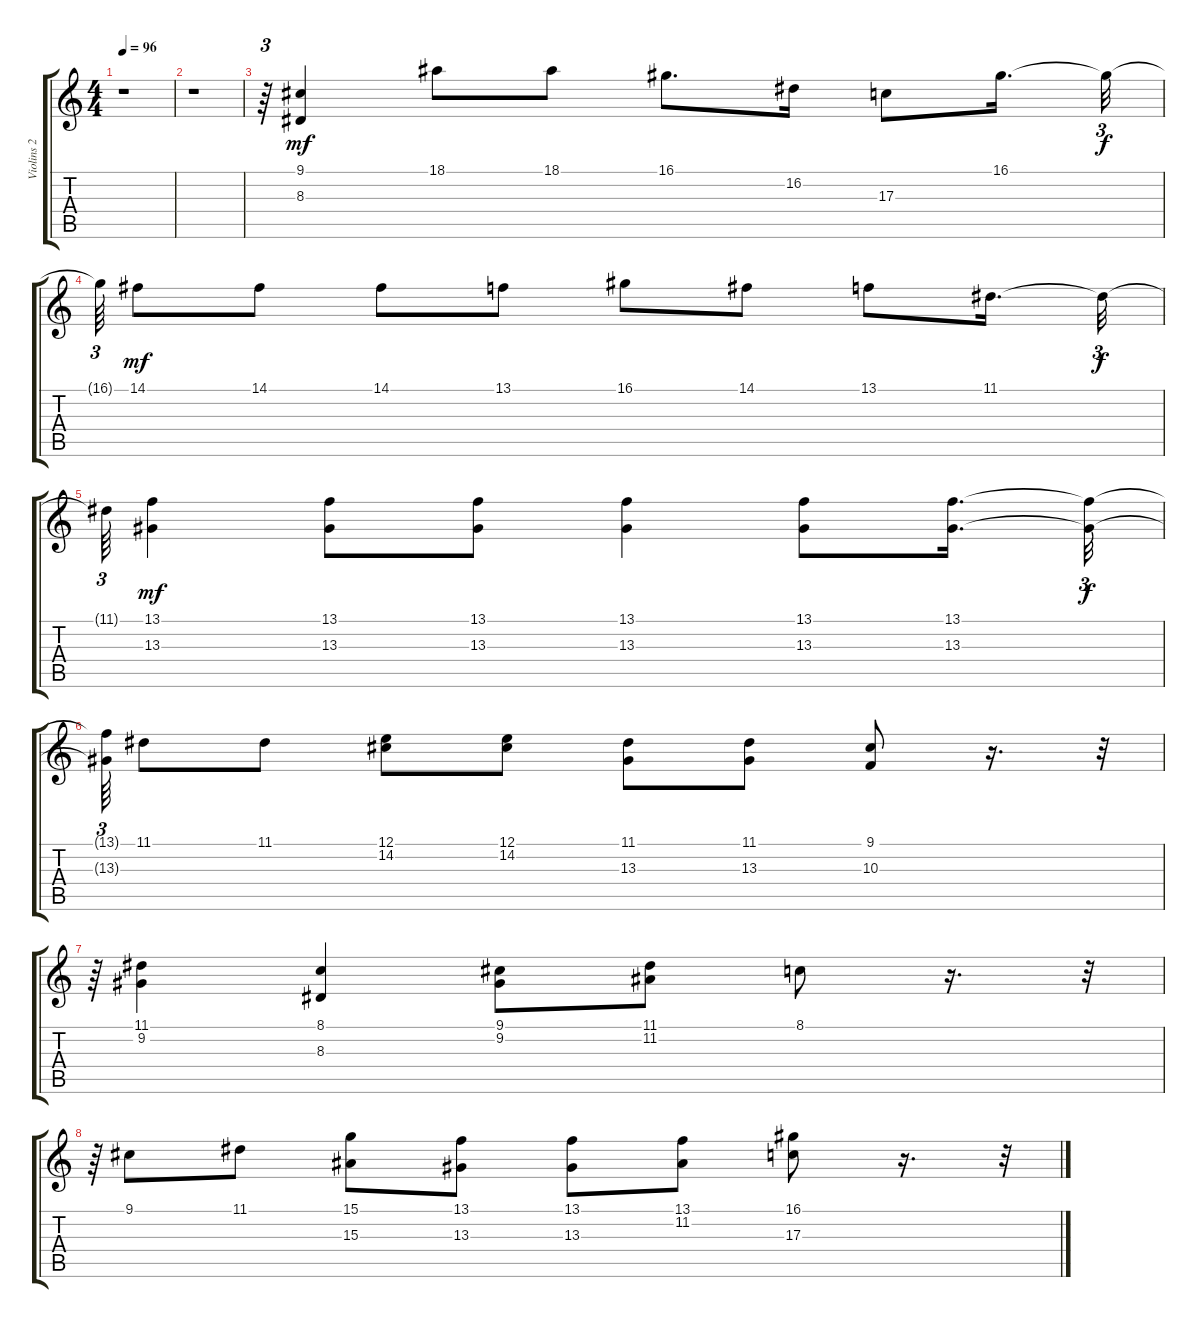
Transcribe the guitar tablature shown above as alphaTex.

\track ("Violins 2" "Violins 2") {instrument stringensemble1}
\staff {score tabs}
\tuning (E4 B3 G3 D3 A2 E2) {hide}
\ts (4 4)
\tempo 96
\clef g2
\ks c
r.1{dy f} |
r.1 |
r.64{tu (3 2)} (9.1 8.3).4{dy mf} 18.1.8 18.1.8 16.1.8{d} 16.2.16 17.3.8 16.1.16{d} 16.1{t}.32{tu (3 2) dy f} |
16.1{t}.64{tu (3 2)} 14.1.8{dy mf} 14.1.8 14.1.8 13.1.8 16.1.8 14.1.8 13.1.8 11.1.16{d} 11.1{t}.32{tu (3 2) dy f} |
11.1{t}.64{tu (3 2)} (13.1 13.3).4{dy mf} (13.1 13.3).8 (13.1 13.3).8 (13.1 13.3).4 (13.1 13.3).8 (13.1 13.3).16{d} (13.1{t} 13.3{t}).32{tu (3 2) dy f} |
(13.1{t} 13.3{t}).64{tu (3 2)} 11.1.8 11.1.8 (12.1 14.2).8 (12.1 14.2).8 (11.1 13.3).8 (11.1 13.3).8 (9.1 10.3).8 r.16{d} r.32{tu (3 2)} |
r.64{tu (3 2)} (11.1 9.2).4 (8.1 8.3).4 (9.1 9.2).8 (11.1 11.2).8 8.1.8 r.16{d} r.32{tu (3 2)} |
r.64{tu (3 2)} 9.1.8 11.1.8 (15.1 15.3).8 (13.1 13.3).8 (13.1 13.3).8 (13.1 11.2).8 (16.1 17.3).8 r.16{d} r.32{tu (3 2)}
